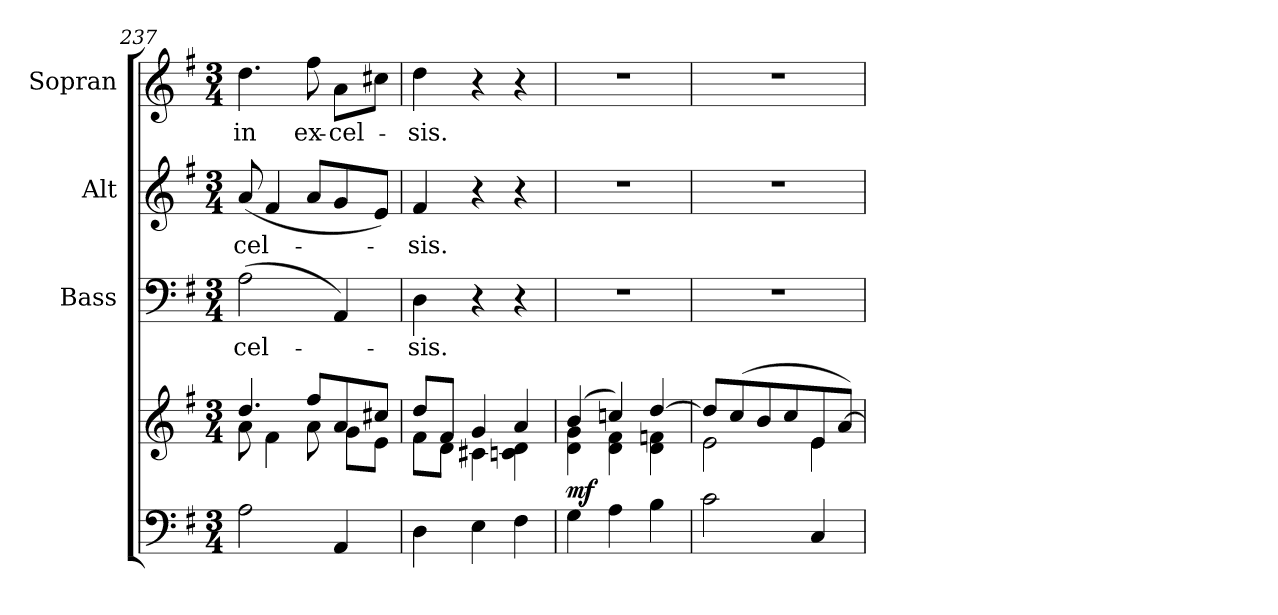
**kern	**kern	**dynam	**kern	**text	**kern	**text	**kern	**text
*part4	*part4	*part4	*part3	*part3	*part2	*part2	*part1	*part1
*staff5	*staff4	*staff4/5	*staff3	*staff3	*staff2	*staff2	*staff1	*staff1
*	*	*	*I"Bass	*	*I"Alt	*	*I"Sopran	*
*	*	*	*I'B.	*	*I'A.	*	*I'S.	*
!!LO:PB:g=z
*clefF4	*clefG2	*	*clefF4	*	*clefG2	*	*clefG2	*
*k[f#]	*k[f#]	*	*k[f#]	*	*k[f#]	*	*k[f#]	*
*G:	*G:	*	*G:	*	*G:	*	*G:	*
*M3/4	*M3/4	*	*M3/4	*	*M3/4	*	*M3/4	*
=237	=237	=237	=237	=237	=237	=237	=237	=237
*	*^	*	*	*	*	*	*	*
!	!	!	!	!	!LO:LY:b	!	!LO:LY:b	!	!LO:LY:b
2A\	4.dd/	8a\	.	(>2A\	-cel-	(<8a/	-cel-	4.dd\	in
.	.	4f#\	.	.	.	4f#/	.	.	.
!	!	!	!	!	!	!	!	!	!LO:LY:b
.	8ff#/L	8a\	.	.	.	8a/L	.	8ff#\	ex-
!	!	!	!	!	!	!	!	!	!LO:LY:b
4AA/	8a/	8g\L	.	4AA/)	.	8g/	.	8a\L	-cel-
.	8cc#X/J	8e\J	.	.	.	8e/J)	.	8cc#X\J	.
=238	=238	=238	=238	=238	=238	=238	=238	=238	=238
!	!	!	!	!	!LO:LY:b	!	!LO:LY:b	!	!LO:LY:b
4D\	8dd/L	8f#\L	.	4D\	-sis.	4f#/	-sis.	4dd\	-sis.
.	8f#/J	8d\J	.	.	.	.	.	.	.
4E\	4g/	4c#X\	.	4r	.	4r	.	4r	.
4F#\	4a/	4cn\ 4d\	.	4r	.	4r	.	4r	.
=239	=239	=239	=239	=239	=239	=239	=239	=239	=239
!	!	!	!LO:DY:b	!	!	!	!	!	!
4G\	(4b/	4d\ 4g\	mf	2.r	.	2.r	.	2.r	.
4A\	4ccn/)	4d\ 4f#\	.	.	.	.	.	.	.
4B\	[>4dd/	4d\ 4fn\	.	.	.	.	.	.	.
=240	=240	=240	=240	=240	=240	=240	=240	=240	=240
2c\	8dd/L]	2e\	.	2.r	.	2.r	.	2.r	.
.	(>8cc/	.	.	.	.	.	.	.	.
.	8b/	.	.	.	.	.	.	.	.
.	8cc/	.	.	.	.	.	.	.	.
4C/	8e/	4e\	.	.	.	.	.	.	.
.	[>8a/J)	.	.	.	.	.	.	.	.
*	*v	*v	*	*	*	*	*	*	*
=	=	=	=	=	=	=	=	=
*-	*-	*-	*-	*-	*-	*-	*-	*-
